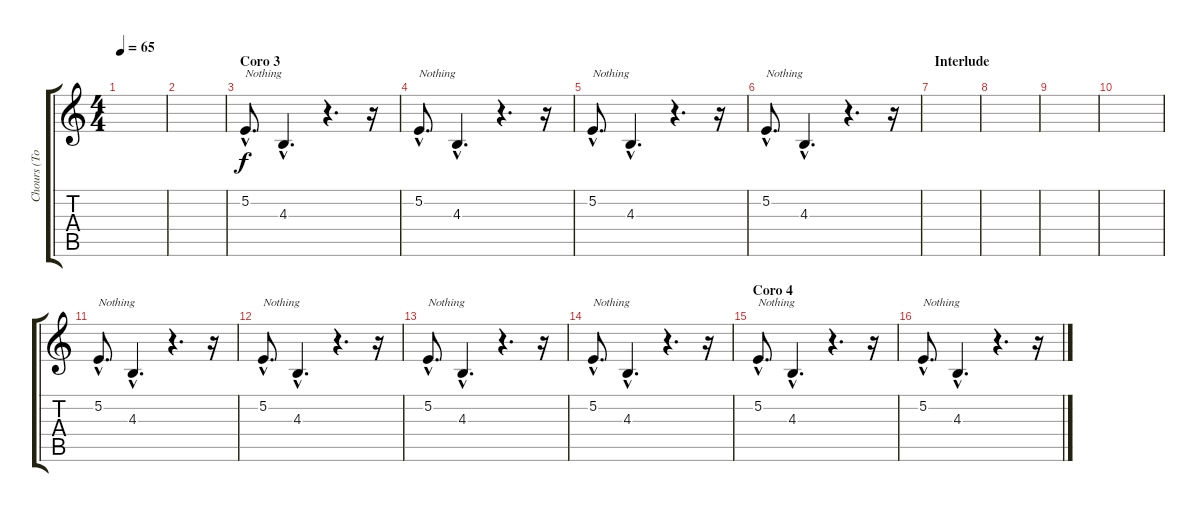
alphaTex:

\track ("" "Chours (To") {instrument voiceoohs}
\staff {score tabs}
\tuning (E4 B3 G3 D3 A2 E2) {hide}
\ts (4 4)
\tempo 65
\clef g2
\ks c
|
|
\section ("" "Coro 3")
5.2{hac}.8{d txt "Nothing"} 4.3{hac}.4{d} r.4{d} r.16 |
5.2{hac}.8{d txt "Nothing"} 4.3{hac}.4{d} r.4{d} r.16 |
5.2{hac}.8{d txt "Nothing"} 4.3{hac}.4{d} r.4{d} r.16 |
5.2{hac}.8{d txt "Nothing"} 4.3{hac}.4{d} r.4{d} r.16 |
\section ("" "Interlude")
|
|
|
|
5.2{hac}.8{d txt "Nothing"} 4.3{hac}.4{d} r.4{d} r.16 |
5.2{hac}.8{d txt "Nothing"} 4.3{hac}.4{d} r.4{d} r.16 |
5.2{hac}.8{d txt "Nothing"} 4.3{hac}.4{d} r.4{d} r.16 |
5.2{hac}.8{d txt "Nothing"} 4.3{hac}.4{d} r.4{d} r.16 |
\section ("" "Coro 4")
5.2{hac}.8{d txt "Nothing"} 4.3{hac}.4{d} r.4{d} r.16 |
5.2{hac}.8{d txt "Nothing"} 4.3{hac}.4{d} r.4{d} r.16
